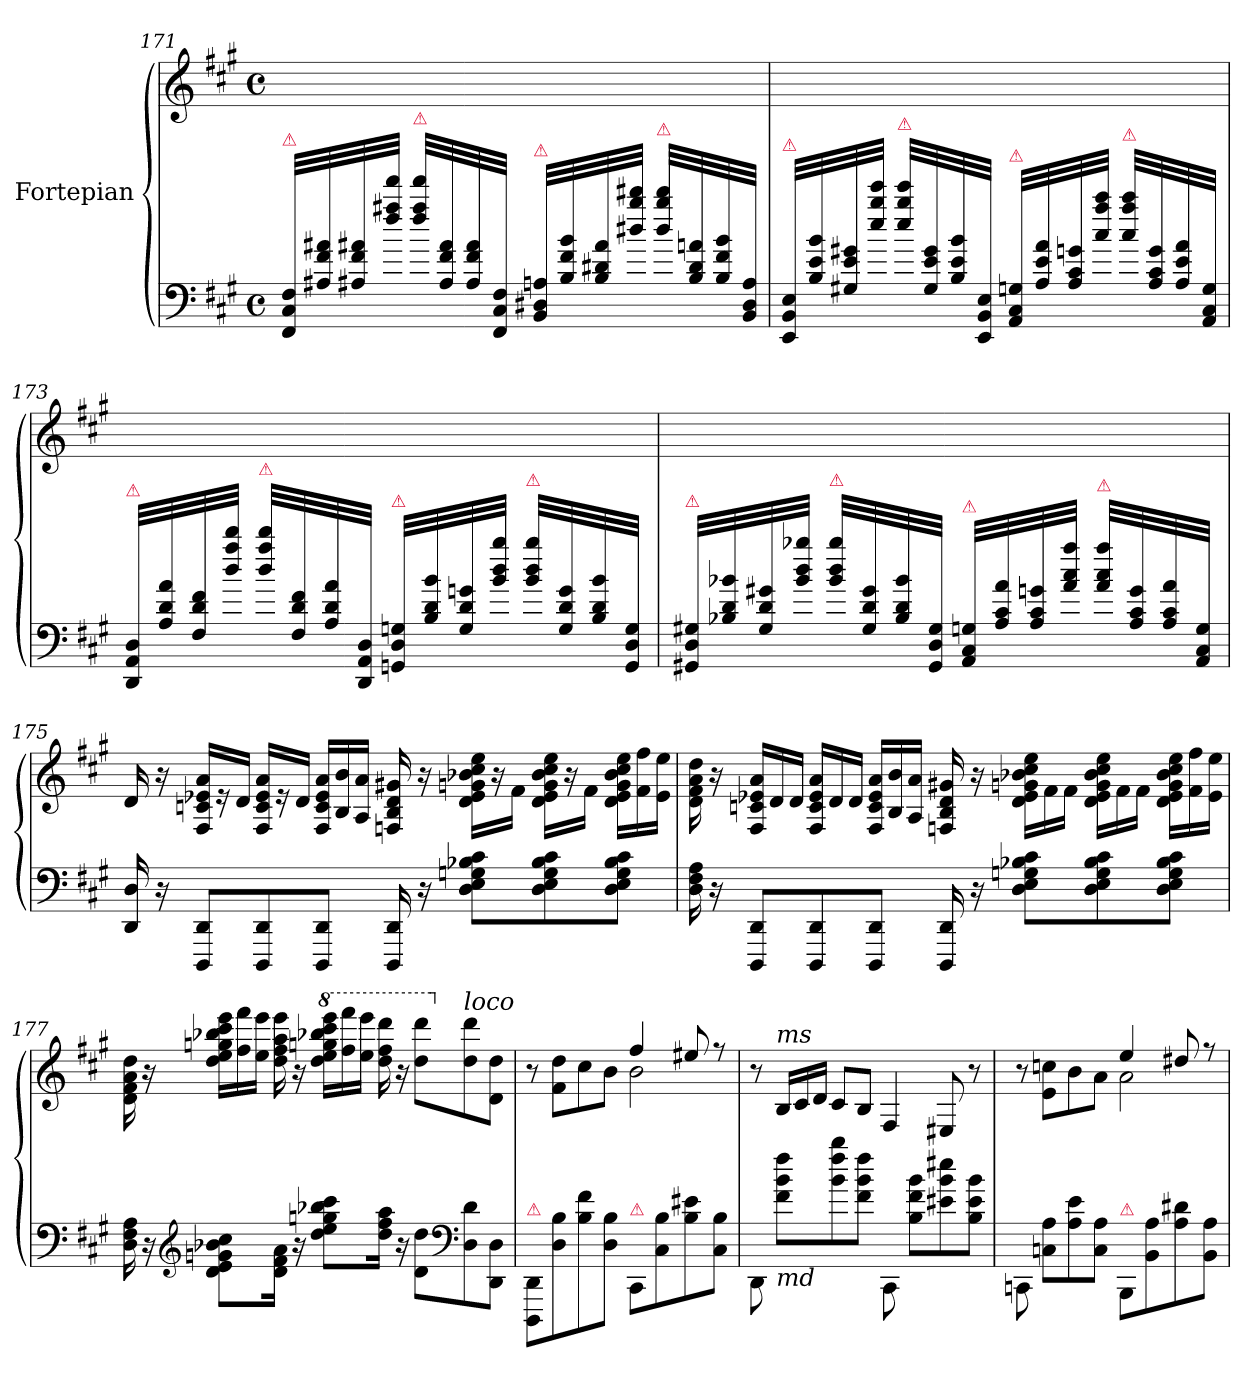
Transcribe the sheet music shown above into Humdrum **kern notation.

**kern	**kern
*part2	*part1
*staff2	*staff1
*I"Fortepian	*I"Fortepian
*clefF4	*clefG2
*k[f#c#g#]	*k[f#c#g#]
*f#:	*f#:
*M4/4	*M4/4
*met(c)	*met(c)
=171	=171
!LO:TX:a:color=crimson:t=⚠	!
!LO:N:vis=32	!
16FF#/ 16C#/ 16F#/LLL	1ryy
!LO:N:vis=32	!
16A#X\ 16f#\ 16a#X\	.
!LO:N:vis=32	!
16A#X/ 16f#/ 16a#X/	.
!LO:N:vis=32	!
16ff#\ 16aa#X\ 16fff#\JJJ	.
!LO:TX:a:color=crimson:t=⚠	!
!LO:N:vis=32	!
16ff#\ 16aa#\ 16fff#\LLL	.
!LO:N:vis=32	!
16A#/ 16f#/ 16a#/	.
!LO:N:vis=32	!
16A#\ 16f#\ 16a#\	.
!LO:N:vis=32	!
16FF#/ 16C#/ 16F#/JJJ	.
!LO:TX:a:color=crimson:t=⚠	!
!LO:N:vis=32	!
16BB/ 16D#X/ 16An/LLL	.
!LO:N:vis=32	!
16B\ 16f#\ 16b\	.
!LO:N:vis=32	!
16B/ 16d#X/ 16a#/	.
!LO:N:vis=32	!
16dd#X\ 16bb\ 16ddd#X\JJJ	.
!LO:TX:a:color=crimson:t=⚠	!
!LO:N:vis=32	!
16dd#\ 16bb\ 16ddd#\LLL	.
!LO:N:vis=32	!
16B/ 16d#/ 16an/	.
!LO:N:vis=32	!
16B\ 16f#\ 16b\	.
!LO:N:vis=32	!
16BB/ 16D#/ 16A/JJJ	.
=172	=172
!LO:TX:a:color=crimson:t=⚠	!
!LO:N:vis=32	!
16EE/ 16BB/ 16E/LLL	1ryy
!LO:N:vis=32	!
16B\ 16e\ 16b\	.
!LO:N:vis=32	!
16G#X/ 16e/ 16g#X/	.
!LO:N:vis=32	!
16ee\ 16bb\ 16eee\JJJ	.
!LO:TX:a:color=crimson:t=⚠	!
!LO:N:vis=32	!
16ee\ 16bb\ 16eee\LLL	.
!LO:N:vis=32	!
16G#/ 16e/ 16g#/	.
!LO:N:vis=32	!
16B\ 16e\ 16b\	.
!LO:N:vis=32	!
16EE/ 16BB/ 16E/JJJ	.
!LO:TX:a:color=crimson:t=⚠	!
!LO:N:vis=32	!
16AA/ 16C#/ 16Gn/LLL	.
!LO:N:vis=32	!
16A\ 16e\ 16a\	.
!LO:N:vis=32	!
16A/ 16c#/ 16gn/	.
!LO:N:vis=32	!
16cc#\ 16aa\ 16ccc#\JJJ	.
!LO:TX:a:color=crimson:t=⚠	!
!LO:N:vis=32	!
16cc#\ 16aa\ 16ccc#\LLL	.
!LO:N:vis=32	!
16A/ 16c#/ 16g/	.
!LO:N:vis=32	!
16A\ 16e\ 16a\	.
!LO:N:vis=32	!
16AA/ 16C#/ 16G/JJJ	.
=173	=173
!LO:TX:a:color=crimson:t=⚠	!
!LO:N:vis=32	!
16DD/ 16AA/ 16D/LLL	1ryy
!LO:N:vis=32	!
16A\ 16d\ 16a\	.
!LO:N:vis=32	!
16F#/ 16d/ 16f#/	.
!LO:N:vis=32	!
16dd\ 16aa\ 16ddd\JJJ	.
!LO:TX:a:color=crimson:t=⚠	!
!LO:N:vis=32	!
16dd\ 16aa\ 16ddd\LLL	.
!LO:N:vis=32	!
16F#/ 16d/ 16f#/	.
!LO:N:vis=32	!
16A\ 16d\ 16a\	.
!LO:N:vis=32	!
16DD/ 16AA/ 16D/JJJ	.
!LO:TX:a:color=crimson:t=⚠	!
!LO:N:vis=32	!
16GGn/ 16D/ 16Gn/LLL	.
!LO:N:vis=32	!
16B\ 16d\ 16b\	.
!LO:N:vis=32	!
16G/ 16d/ 16gn/	.
!LO:N:vis=32	!
16b\ 16dd\ 16bb\JJJ	.
!LO:TX:a:color=crimson:t=⚠	!
!LO:N:vis=32	!
16b\ 16dd\ 16bb\LLL	.
!LO:N:vis=32	!
16G/ 16d/ 16g/	.
!LO:N:vis=32	!
16B\ 16d\ 16b\	.
!LO:N:vis=32	!
16GG/ 16D/ 16G/JJJ	.
=174	=174
!LO:TX:a:color=crimson:t=⚠	!
!LO:N:vis=32	!
16GG#X/ 16D/ 16G#X/LLL	1ryy
!LO:N:vis=32	!
16B-X\ 16d\ 16b-X\	.
!LO:N:vis=32	!
16G#/ 16d/ 16g#X/	.
!LO:N:vis=32	!
16b-\ 16dd\ 16bb-X\JJJ	.
!LO:TX:a:color=crimson:t=⚠	!
!LO:N:vis=32	!
16b-\ 16dd\ 16bb-\LLL	.
!LO:N:vis=32	!
16G#/ 16d/ 16g#/	.
!LO:N:vis=32	!
16B-\ 16d\ 16b-\	.
!LO:N:vis=32	!
16GG#/ 16D/ 16G#/JJJ	.
!LO:TX:a:color=crimson:t=⚠	!
!LO:N:vis=32	!
16AA/ 16C#/ 16Gn/LLL	.
!LO:N:vis=32	!
16A\ 16c#\ 16a\	.
!LO:N:vis=32	!
16A/ 16c#/ 16gn/	.
!LO:N:vis=32	!
16a\ 16cc#\ 16aa\JJJ	.
!LO:TX:a:color=crimson:t=⚠	!
!LO:N:vis=32	!
16a\ 16cc#\ 16aa\LLL	.
!LO:N:vis=32	!
16A/ 16c#/ 16g/	.
!LO:N:vis=32	!
16A\ 16c#\ 16a\	.
!LO:N:vis=32	!
16AA/ 16C#/ 16G/JJJ	.
=175	=175
16DD/ 16D/	16d/
16r	16r
*	*Xtuplet
8DDD/ 8DD/L	24F#/ 24cn/ 24e-X/ 24a/LL
.	24r
.	24d/JJ
8DDD/ 8DD/	24F#/ 24c/ 24e-/ 24a/LL
.	24r
.	24d/JJ
8DDD/ 8DD/J	24F#/ 24c/ 24e-/ 24a/LL
.	24B/ 24b/
.	24A/ 24a/JJ
16DDD/ 16DD/	16Fn/ 16B/ 16d/ 16g#X/
16r	16r
8D\ 8E\ 8Gn\ 8B-X\ 8c#\L	24d\ 24e-\ 24gn\ 24b-X\ 24cc#\ 24ee\LL
.	24r
.	24f#\JJ
8D\ 8E\ 8G\ 8B-\ 8c#\	24d\ 24e-\ 24g\ 24b-\ 24cc#\ 24ee\LL
.	24r
.	24f#\JJ
8D\ 8E\ 8G\ 8B-\ 8c#\J	24d\ 24e-\ 24g\ 24b-\ 24cc#\ 24ee\LL
.	24f#\ 24ff#\
.	24e-\ 24ee\JJ
=176	=176
16D\ 16F#\ 16A\	16d\ 16f#\ 16a\ 16dd\
16r	16r
8DDD/ 8DD/L	24F#/ 24cn/ 24e-X/ 24a/LL
.	24d/
.	24d/JJ
8DDD/ 8DD/	24F#/ 24c/ 24e-/ 24a/LL
.	24d/
.	24d/JJ
8DDD/ 8DD/J	24F#/ 24c/ 24e-/ 24a/LL
.	24B/ 24b/
.	24A/ 24a/JJ
16DDD/ 16DD/	16Fn/ 16B/ 16d/ 16g#X/
16r	16r
8D\ 8E\ 8Gn\ 8B-X\ 8c#\L	24d\ 24e-\ 24gn\ 24b-X\ 24cc#\ 24ee\LL
.	24f#\
.	24f#\JJ
8D\ 8E\ 8G\ 8B-\ 8c#\	24d\ 24e-\ 24g\ 24b-\ 24cc#\ 24ee\LL
.	24f#\
.	24f#\JJ
8D\ 8E\ 8G\ 8B-\ 8c#\J	24d\ 24e-\ 24g\ 24b-\ 24cc#\ 24ee\LL
.	24f#\ 24ff#\
.	24e-\ 24ee\JJ
=177	=177
16D\ 16F#\ 16A\	16d\ 16f#\ 16a\ 16dd\
16r	16r
*clefG2	*
8d\ 8e\ 8gn\ 8b-X\ 8cc#\L	24dd\ 24ee\ 24ggn\ 24bb-X\ 24ccc#\ 24eee\LL
.	24ff#\ 24fff#\
.	24ee\ 24eee\JJ
16d\ 16f#\ 16a\Jk	16dd\ 16ff#\ 16aa\ 16eee\
16r	16r
*	*8va
8dd\ 8ee\ 8ggn\ 8bb-X\ 8ccc#\L	24ddd\ 24eee\ 24gggn\ 24bbb-X\ 24cccc#\ 24eeee\LL
.	24fff#\ 24ffff#\
.	24eee\ 24eeee\JJ
16dd\ 16ff#\ 16aa\Jk	16ddd\ 16fff#\ 16dddd\
16r	16r
8d\ 8dd\L	8ddd\ 8dddd\L
*clefF4	*
*	*X8va
!	!LO:TX:a:i:t=loco
8D\ 8d\	8dd\ 8ddd\
8DD\ 8D\J	8d\ 8dd\J
=178	=178
*	*^
!LO:TX:a:color=crimson:t=⚠	!	!
8DDD/ 8DD/L	8r	2ryy
8D\ 8B\	8f#\ 8dd\L	.
8B\ 8f#\	8cc#\	.
8D\ 8B\J	8b\J	.
!LO:TX:a:color=crimson:t=⚠	!	!
8CC#/L	4ff#/	2b\
8C#\ 8B\	.	.
8B\ 8e#X\	8ee#X/	.
8C#\ 8B\J	8r	.
*	*v	*v
=179	=179
8DD\	8r
!	!LO:TX:a:i:t=ms
!LO:TX:b:i:t=md	!
8f#\ 8b\ 8ff#\L	24B/LL
.	24c#/
.	24d/JJ
8b\ 8ff#\ 8bb\	8c#/L
8f#\ 8b\ 8ff#\J	8B/J
8CC#\	4F#/
8B\ 8f#\ 8b\L	.
8e#X\ 8b\ 8ee#X\	8E#X/
8B\ 8e#\ 8b\J	8r
=180	=180
*	*^
8CCn\	8r	2ryy
8Cn\ 8A\L	8e\ 8ccn\L	.
8A\ 8e\	8b\	.
8C\ 8A\J	8a\J	.
!LO:TX:a:color=crimson:t=⚠	!	!
8BBB/L	4ee/	2a\
8BB\ 8A\	.	.
8A\ 8d#X\	8dd#X/	.
8BB\ 8A\J	8r	.
*	*v	*v
=	=
*-	*-
